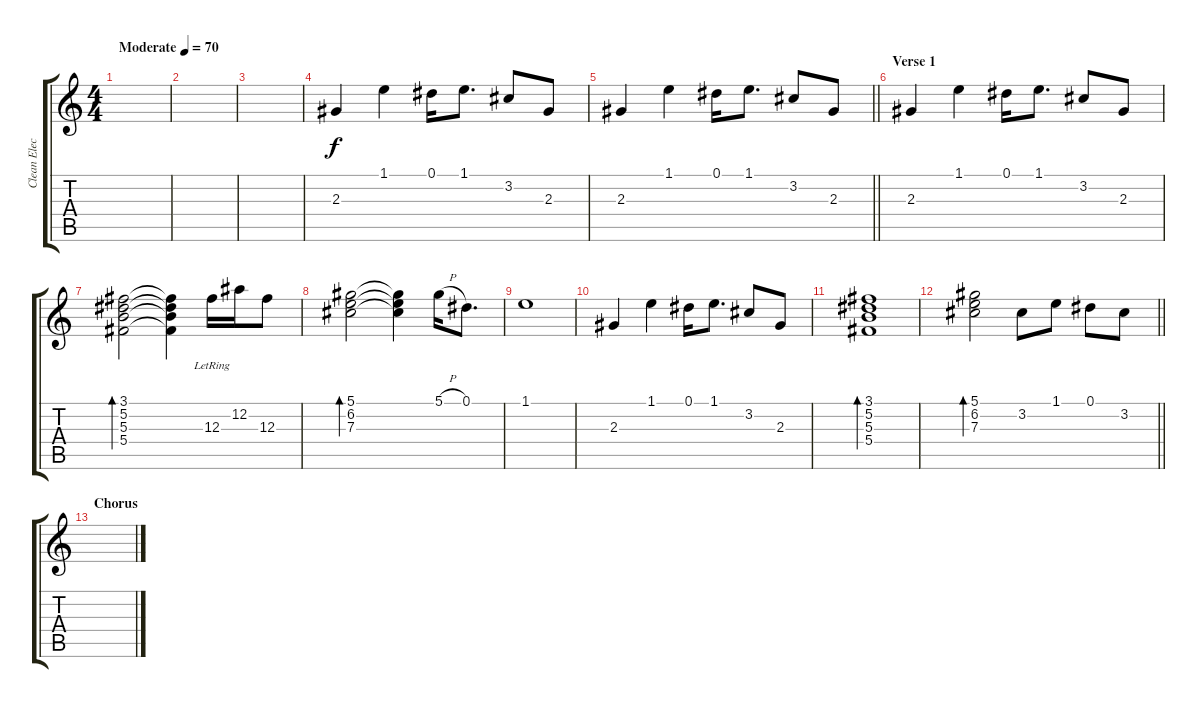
\track ("Clean Electrical Guitar 2" "Clean Elec") {instrument electricguitarclean}
\staff {score tabs}
\tuning (Eb4 Bb3 Gb3 Db3 Ab2 Eb2) {hide}
\ts (4 4)
\tempo (70 "Moderate")
\clef g2
\ks c
|
\ks aminor
|
|
2.3.4 1.1.4 0.1.16 1.1.8{d} 3.2.8 2.3.8 |
\barLineRight lightlight
2.3.4 1.1.4 0.1.16 1.1.8{d} 3.2.8 2.3.8 |
\section ("" "Verse 1")
2.3.4 1.1.4 0.1.16 1.1.8{d} 3.2.8 2.3.8 |
(3.1 5.2 5.3 5.4).2{bd 60} (3.1{t} 5.2{t} 5.3{t} 5.4{t}).4 12.3{lr}.16 12.2{lr}.16 12.3.8 |
(5.1 6.2 7.3).2{bd 60} (5.1{t} 6.2{t} 7.3{t}).4 5.1{h}.16 0.1.8{d} |
1.1.1 |
2.3.4 1.1.4 0.1.16 1.1.8{d} 3.2.8 2.3.8 |
(3.1 5.2 5.3 5.4).1{bd 60} |
\barLineRight lightlight
(5.1 6.2 7.3).2{bd 60} 3.2.8 1.1.8 0.1.8 3.2.8 |
\section ("" "Chorus")
